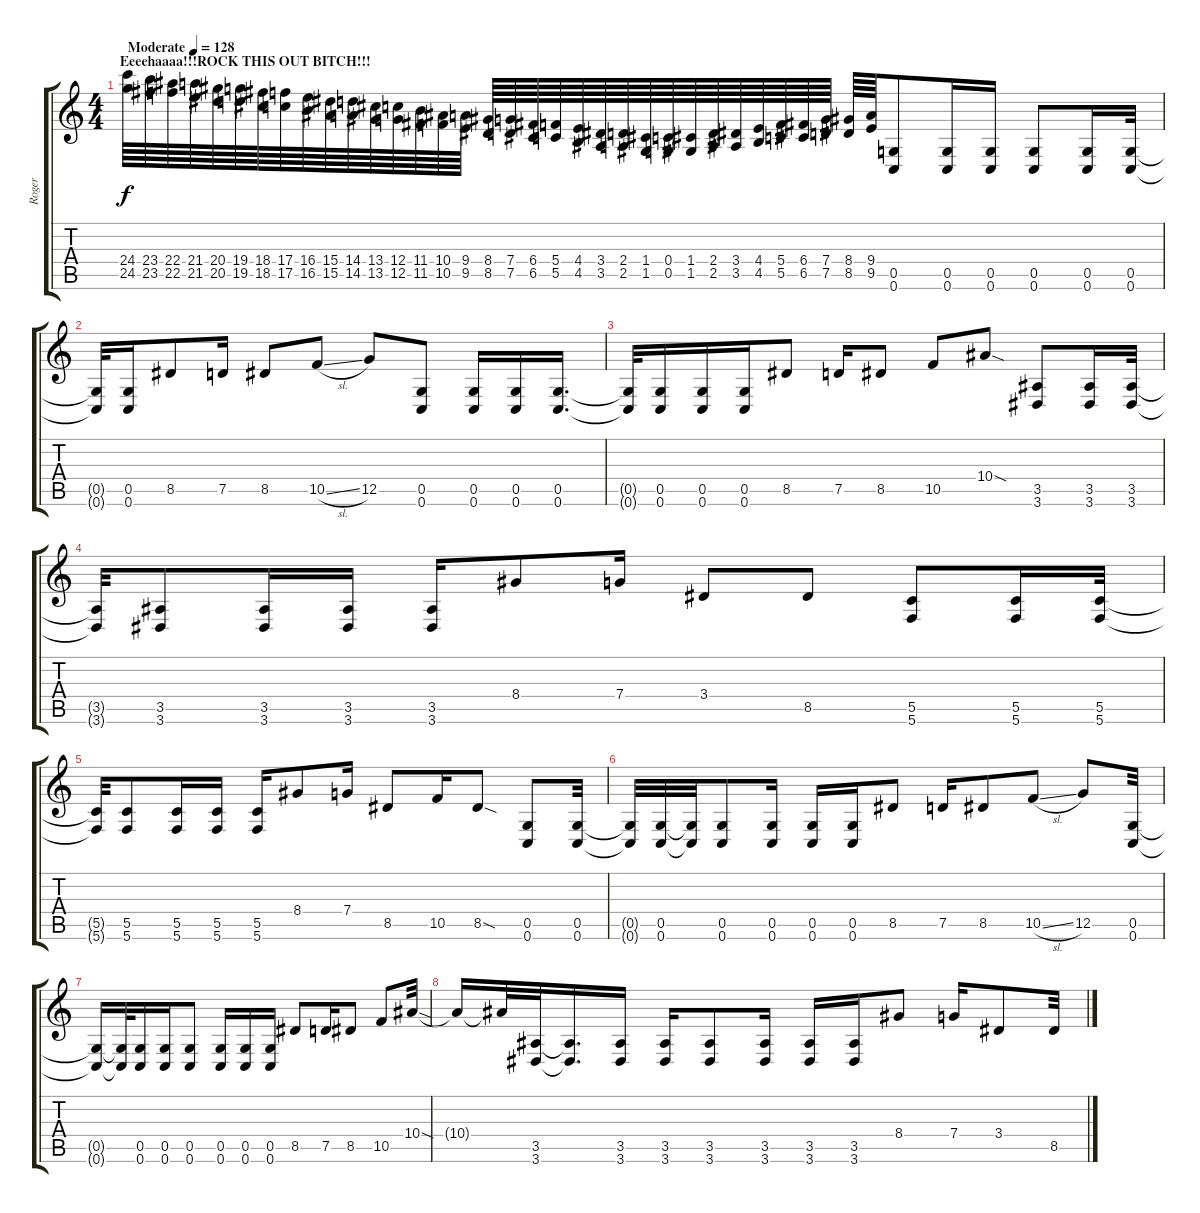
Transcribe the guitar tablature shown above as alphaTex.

\track ("Roger" "Roger") {instrument overdrivenguitar}
\staff {score tabs}
\tuning (D4 A3 F3 C3 G2 C2) {hide}
\ts (4 4)
\section ("" "Eeeehaaaa!!!ROCK THIS OUT BITCH!!!")
\tempo (128 "Moderate")
\clef g2
\ks c
(24.4 24.5).64{dy f instrument overdrivenguitar} (23.4 23.5).64 (22.4 22.5).64 (21.4 21.5).64 (20.4 20.5).64 (19.4 19.5).64 (18.4 18.5).64 (17.4 17.5).64 (16.4 16.5).64 (15.4 15.5).64 (14.4 14.5).64 (13.4 13.5).64 (12.4 12.5).64 (11.4 11.5).64 (10.4 10.5).64 (9.4 9.5).64 (8.4 8.5).64 (7.4 7.5).64 (6.4 6.5).64 (5.4 5.5).64 (4.4 4.5).64 (3.4 3.5).64 (2.4 2.5).64 (1.4 1.5).64 (0.4 0.5).64 (1.4 1.5).64 (2.4 2.5).64 (3.4 3.5).64 (4.4 4.5).64 (5.4 5.5).64 (6.4 6.5).64 (7.4 7.5).64 (8.4 8.5).64 (9.4 9.5).64 (0.5 0.6).8 (0.5 0.6).16 (0.5 0.6).16 (0.5 0.6).8 (0.5 0.6).16 (0.5 0.6).32 |
(0.5{t} 0.6{t}).32 (0.5 0.6).16 8.5.8 7.5.16 8.5.8 10.5{sl}.8 12.5.8 (0.5 0.6).8 (0.5 0.6).16 (0.5 0.6).16 (0.5 0.6).16{d} |
(0.5{t} 0.6{t}).32 (0.5 0.6).16 (0.5 0.6).16 (0.5 0.6).16 8.5.8 7.5.16 8.5.8 10.5.8 10.4{sod}.8 (3.5 3.6).8 (3.5 3.6).16 (3.5 3.6).32 |
(3.5{t} 3.6{t}).32 (3.5 3.6).8 (3.5 3.6).16 (3.5 3.6).16 (3.5 3.6).16 8.4.8 7.4.16 3.4.8 8.5.8 (5.5 5.6).8 (5.5 5.6).16 (5.5 5.6).32 |
(5.5{t} 5.6{t}).32 (5.5 5.6).8 (5.5 5.6).16 (5.5 5.6).16 (5.5 5.6).16 8.4.8 7.4.16 8.5.8 10.5.16 8.5{sod}.8 (0.5 0.6).8 (0.5 0.6).32 |
(0.5{t} 0.6{t}).32 (0.5 0.6).32 (0.5{t} 0.6{t}).32 (0.5 0.6).8 (0.5 0.6).16 (0.5 0.6).16 (0.5 0.6).16 8.5.8 7.5.16 8.5.8 10.5{sl}.8 12.5.8 (0.5 0.6).32 |
(0.5{t} 0.6{t}).16 (0.5{t} 0.6{t}).32 (0.5 0.6).16 (0.5 0.6).16 (0.5 0.6).8 (0.5 0.6).16 (0.5 0.6).16 (0.5 0.6).16 8.5.8 7.5.16 8.5.8 10.5.8 10.4{sod}.32 |
10.4{t}.16 10.4{t}.32 (3.5 3.6).32 (3.5{t} 3.6{t}).16{d} (3.5 3.6).16 (3.5 3.6).16 (3.5 3.6).8 (3.5 3.6).16 (3.5 3.6).16 (3.5 3.6).16 8.4.8 7.4.16 3.4.8 8.5.32
